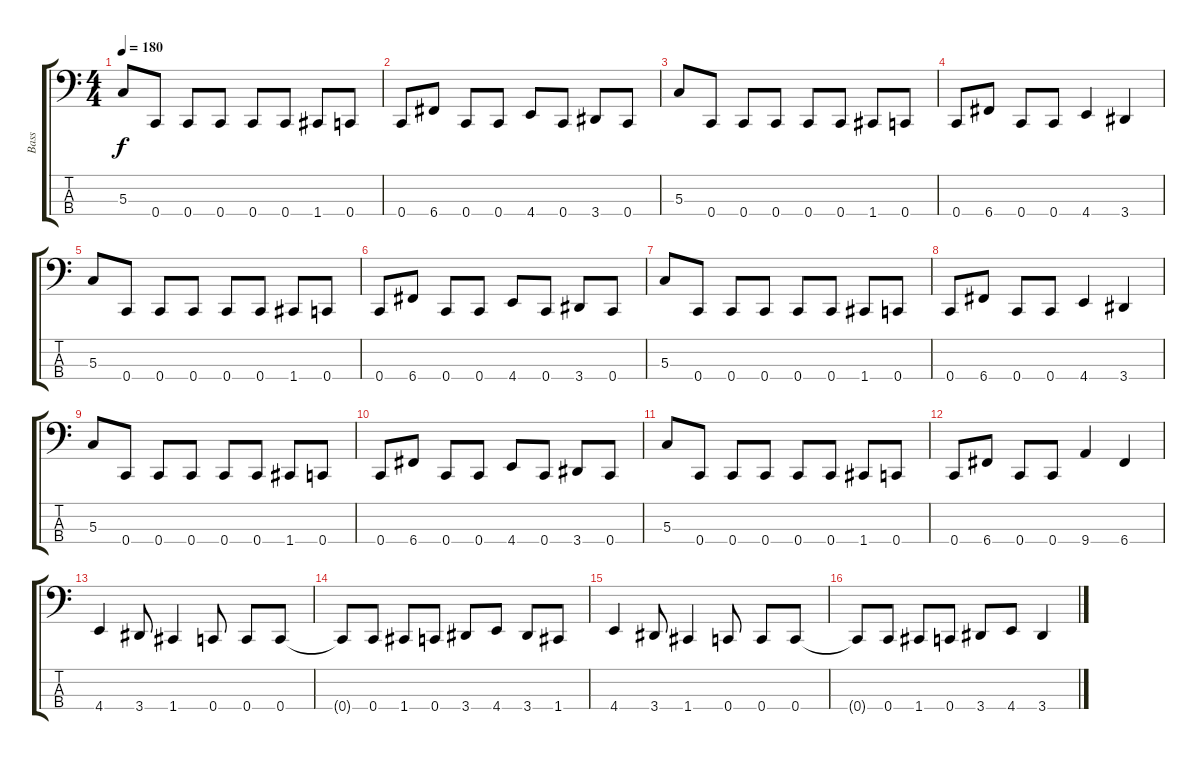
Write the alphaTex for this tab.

\track ("Bass" "Bass") {instrument electricbasspick}
\staff {score tabs}
\tuning (F2 C2 G1 C1) {hide}
\ts (4 4)
\tempo 180
\clef f4
\ks c
5.3.8{dy f} 0.4.8 0.4.8 0.4.8 0.4.8 0.4.8 1.4.8 0.4.8 |
0.4.8 6.4.8 0.4.8 0.4.8 4.4.8 0.4.8 3.4.8 0.4.8 |
5.3.8 0.4.8 0.4.8 0.4.8 0.4.8 0.4.8 1.4.8 0.4.8 |
0.4.8 6.4.8 0.4.8 0.4.8 4.4.4 3.4.4 |
5.3.8 0.4.8 0.4.8 0.4.8 0.4.8 0.4.8 1.4.8 0.4.8 |
0.4.8 6.4.8 0.4.8 0.4.8 4.4.8 0.4.8 3.4.8 0.4.8 |
5.3.8 0.4.8 0.4.8 0.4.8 0.4.8 0.4.8 1.4.8 0.4.8 |
0.4.8 6.4.8 0.4.8 0.4.8 4.4.4 3.4.4 |
5.3.8 0.4.8 0.4.8 0.4.8 0.4.8 0.4.8 1.4.8 0.4.8 |
0.4.8 6.4.8 0.4.8 0.4.8 4.4.8 0.4.8 3.4.8 0.4.8 |
5.3.8 0.4.8 0.4.8 0.4.8 0.4.8 0.4.8 1.4.8 0.4.8 |
0.4.8 6.4.8 0.4.8 0.4.8 9.4.4 6.4.4 |
4.4.4 3.4.8 1.4.4 0.4.8 0.4.8 0.4.8 |
0.4{t}.8 0.4.8 1.4.8 0.4.8 3.4.8 4.4.8 3.4.8 1.4.8 |
4.4.4 3.4.8 1.4.4 0.4.8 0.4.8 0.4.8 |
0.4{t}.8 0.4.8 1.4.8 0.4.8 3.4.8 4.4.8 3.4.4
